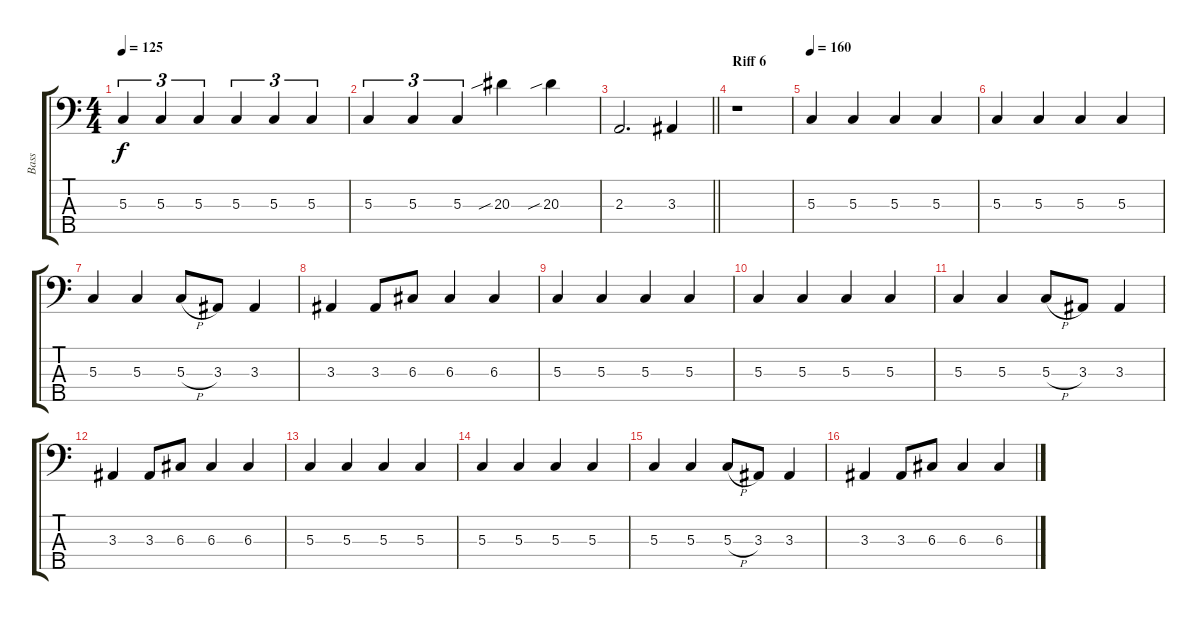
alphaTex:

\track (" Bass" " Bass") {instrument electricbassfinger}
\staff {score tabs}
\tuning (F2 C2 G1 D1 A0) {hide}
\ts (4 4)
\tempo 125
\clef f4
\ks c
5.3.4{tu (3 2) dy f} 5.3.4{tu (3 2)} 5.3.4{tu (3 2)} 5.3.4{tu (3 2)} 5.3.4{tu (3 2)} 5.3.4{tu (3 2)} |
5.3.4{tu (3 2)} 5.3.4{tu (3 2)} 5.3.4{tu (3 2)} 20.3{sib}.4 20.3{sib}.4 |
\barLineRight lightlight
2.3.2{d} 3.3.4 |
\section ("" "Riff 6")
r.1 |
\tempo 160
5.3.4 5.3.4 5.3.4 5.3.4 |
5.3.4 5.3.4 5.3.4 5.3.4 |
5.3.4 5.3.4 5.3{h}.8 3.3.8 3.3.4 |
3.3.4 3.3.8 6.3.8 6.3.4 6.3.4 |
5.3.4 5.3.4 5.3.4 5.3.4 |
5.3.4 5.3.4 5.3.4 5.3.4 |
5.3.4 5.3.4 5.3{h}.8 3.3.8 3.3.4 |
3.3.4 3.3.8 6.3.8 6.3.4 6.3.4 |
5.3.4 5.3.4 5.3.4 5.3.4 |
5.3.4 5.3.4 5.3.4 5.3.4 |
5.3.4 5.3.4 5.3{h}.8 3.3.8 3.3.4 |
3.3.4 3.3.8 6.3.8 6.3.4 6.3.4
